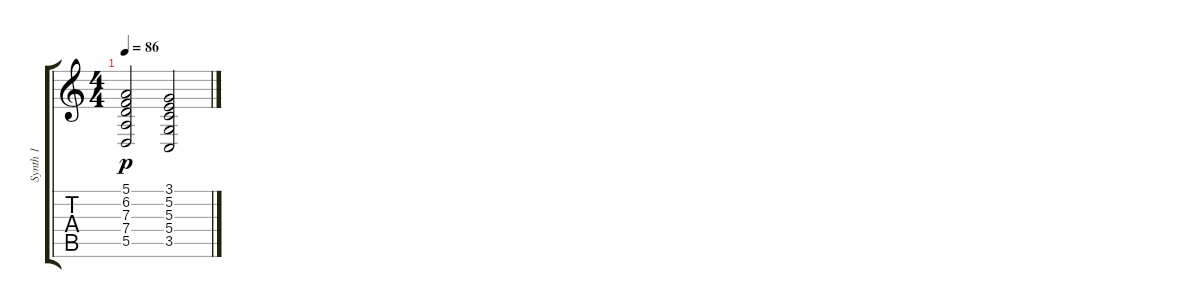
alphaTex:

\track ("Synth 1" "Synth 1") {instrument pad2warm}
\staff {score tabs}
\tuning (E4 B3 G3 D3 A2 E2) {hide}
\ts (4 4)
\tempo 86
\clef g2
\ks c
(5.1 6.2 7.3 7.4 5.5).2{dy p} (3.1 5.2 5.3 5.4 3.5).2
